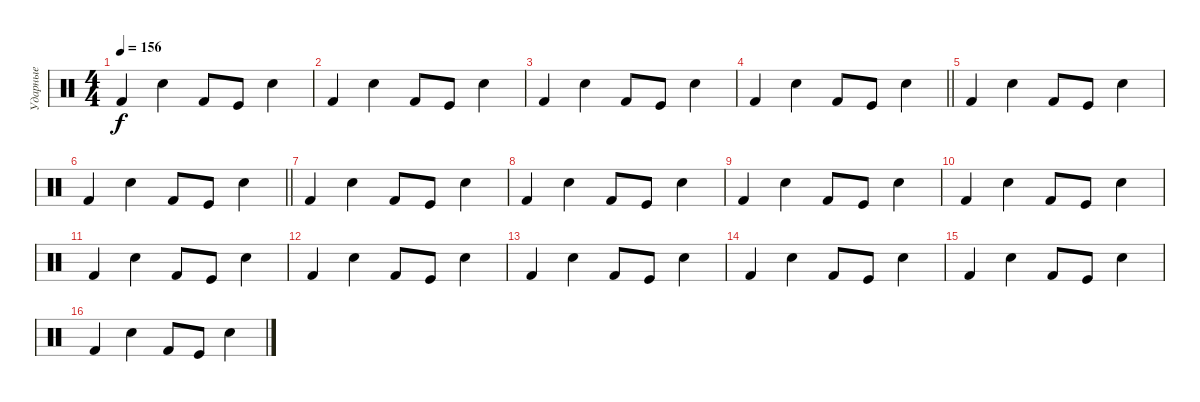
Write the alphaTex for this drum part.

\track ("Ударные" "Ударные") {instrument percussion}
\staff {score}
\articulation defaults
\ts (4 4)
\tempo 156
\clef neutral
\ks c "Kick (hit) 2".4{dy f} "Snare (hit) 2".4 "Kick (hit) 2".8 "Kick (hit)".8 "Snare (hit) 2".4
|
"Kick (hit) 2".4 "Snare (hit) 2".4 "Kick (hit) 2".8 "Kick (hit)".8 "Snare (hit) 2".4 |
"Kick (hit) 2".4 "Snare (hit) 2".4 "Kick (hit) 2".8 "Kick (hit)".8 "Snare (hit) 2".4 |
\barLineRight lightlight "Kick (hit) 2".4 "Snare (hit) 2".4 "Kick (hit) 2".8 "Kick (hit)".8 "Snare (hit) 2".4
|
"Kick (hit) 2".4 "Snare (hit) 2".4 "Kick (hit) 2".8 "Kick (hit)".8 "Snare (hit) 2".4 |
\barLineRight lightlight "Kick (hit) 2".4 "Snare (hit) 2".4 "Kick (hit) 2".8 "Kick (hit)".8 "Snare (hit) 2".4
|
"Kick (hit) 2".4 "Snare (hit) 2".4 "Kick (hit) 2".8 "Kick (hit)".8 "Snare (hit) 2".4 |
"Kick (hit) 2".4 "Snare (hit) 2".4 "Kick (hit) 2".8 "Kick (hit)".8 "Snare (hit) 2".4 |
"Kick (hit) 2".4 "Snare (hit) 2".4 "Kick (hit) 2".8 "Kick (hit)".8 "Snare (hit) 2".4 |
"Kick (hit) 2".4 "Snare (hit) 2".4 "Kick (hit) 2".8 "Kick (hit)".8 "Snare (hit) 2".4 |
"Kick (hit) 2".4 "Snare (hit) 2".4 "Kick (hit) 2".8 "Kick (hit)".8 "Snare (hit) 2".4 |
"Kick (hit) 2".4 "Snare (hit) 2".4 "Kick (hit) 2".8 "Kick (hit)".8 "Snare (hit) 2".4 |
"Kick (hit) 2".4 "Snare (hit) 2".4 "Kick (hit) 2".8 "Kick (hit)".8 "Snare (hit) 2".4 |
"Kick (hit) 2".4 "Snare (hit) 2".4 "Kick (hit) 2".8 "Kick (hit)".8 "Snare (hit) 2".4 |
"Kick (hit) 2".4 "Snare (hit) 2".4 "Kick (hit) 2".8 "Kick (hit)".8 "Snare (hit) 2".4 |
"Kick (hit) 2".4 "Snare (hit) 2".4 "Kick (hit) 2".8 "Kick (hit)".8 "Snare (hit) 2".4
